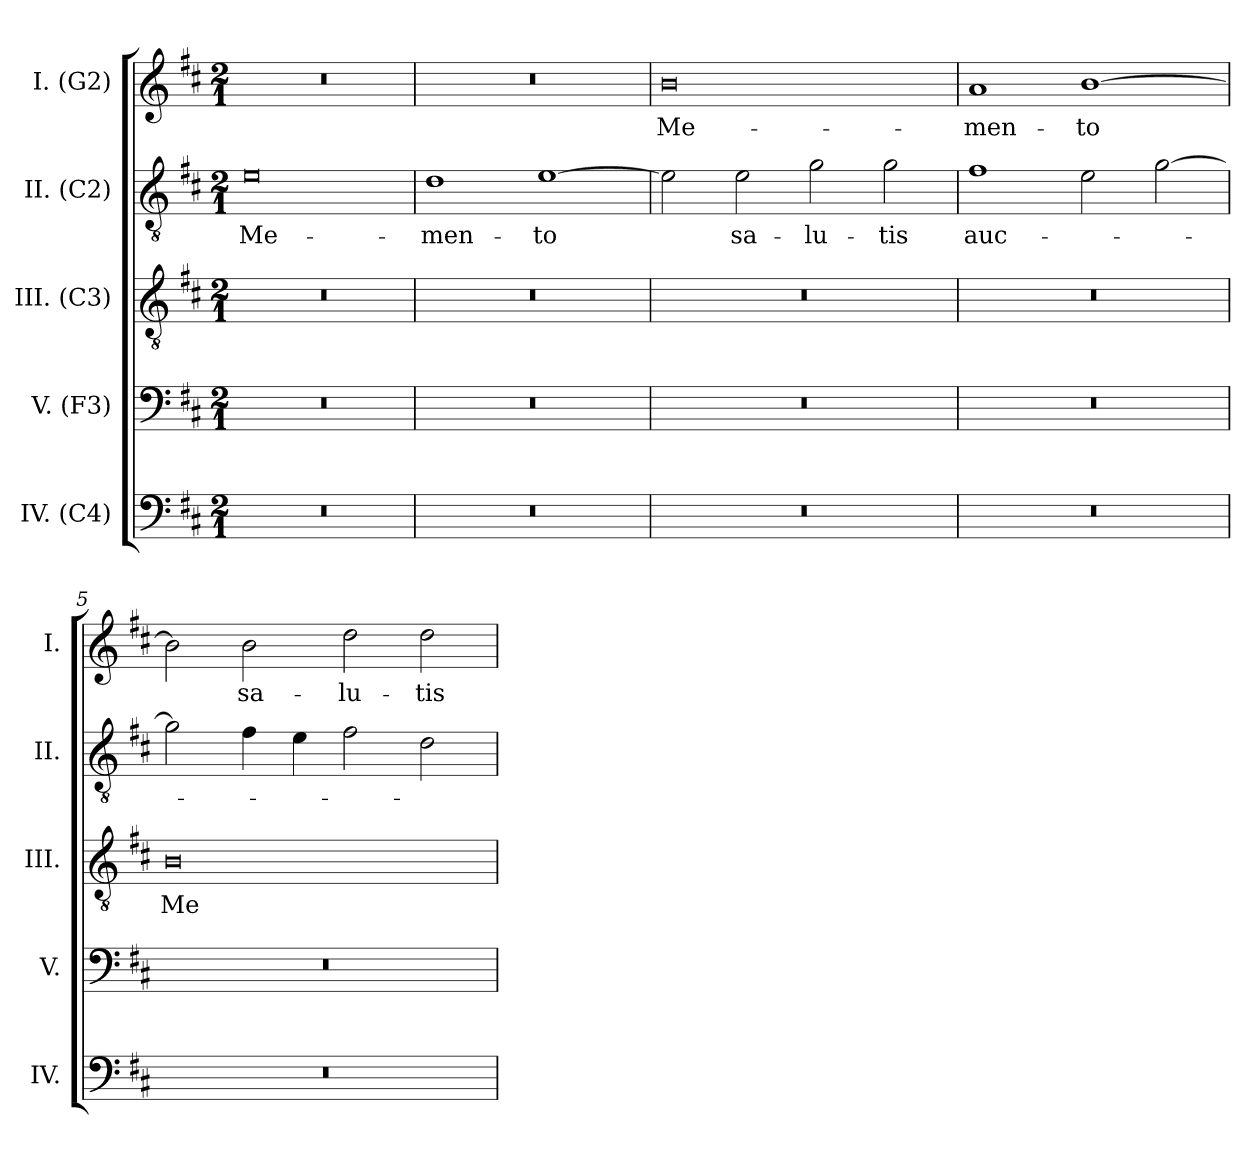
**kern	**kern	**kern	**text	**kern	**text	**kern	**text
*part5	*part4	*part3	*part3	*part2	*part2	*part1	*part1
*staff5	*staff4	*staff3	*staff3	*staff2	*staff2	*staff1	*staff1
*I"IV. (C4)	*I"V. (F3)	*I"III. (C3)	*	*I"II. (C2)	*	*I"I. (G2)	*
*I'IV.	*I'V.	*I'III.	*	*I'II.	*	*I'I.	*
!!LO:PB:g=z
*clefF4	*clefF4	*clefGv2	*	*clefGv2	*	*clefG2	*
*	*	*ITrd7c12	*	*	*	*	*
*k[f#c#]	*k[f#c#]	*k[f#c#]	*	*k[f#c#]	*	*k[f#c#]	*
*D:	*D:	*D:	*	*D:	*	*D:	*
*M2/1	*M2/1	*M2/1	*	*M2/1	*	*M2/1	*
=1	=1	=1	=1	=1	=1	=1	=1
!LO:N:vis=1	!LO:N:vis=1	!LO:N:vis=1	!	!	!	!	!
!	!	!	!	!	!LO:LY:b:color=#000000	!LO:N:vis=1	!
0r	0r	0r	.	0ei	Me-	0r	.
=2	=2	=2	=2	=2	=2	=2	=2
!LO:N:vis=1	!LO:N:vis=1	!LO:N:vis=1	!	!	!	!	!
!	!	!	!	!	!LO:LY:b:color=#000000	!LO:N:vis=1	!
0r	0r	0r	.	1di	-men-	0r	.
!	!	!	!	!	!LO:LY:b:color=#000000	!	!
.	.	.	.	[1ei	-to	.	.
=3	=3	=3	=3	=3	=3	=3	=3
!LO:N:vis=1	!LO:N:vis=1	!LO:N:vis=1	!	!	!	!	!
!	!	!	!	!	!	!	!LO:LY:b:color=#000000
0r	0r	0r	.	2ei\]	.	0bi	Me-
!	!	!	!	!	!LO:LY:b:color=#000000	!	!
.	.	.	.	2ei\	sa-	.	.
!	!	!	!	!	!LO:LY:b:color=#000000	!	!
.	.	.	.	2gi\	-lu-	.	.
!	!	!	!	!	!LO:LY:b:color=#000000	!	!
.	.	.	.	2gi\	-tis	.	.
=4	=4	=4	=4	=4	=4	=4	=4
!LO:N:vis=1	!LO:N:vis=1	!LO:N:vis=1	!	!	!	!	!
!	!	!	!	!	!LO:LY:b:color=#000000	!	!
!	!	!	!	!	!	!	!LO:LY:b:color=#000000
0r	0r	0r	.	1f#i	auc-	1ai	-men-
!	!	!	!	!	!	!	!LO:LY:b:color=#000000
.	.	.	.	2ei\	.	[1bi	-to
.	.	.	.	[2gi\	.	.	.
=5	=5	=5	=5	=5	=5	=5	=5
!LO:N:vis=1	!LO:N:vis=1	!	!	!	!	!	!
!	!	!	!LO:LY:b:color=#000000	!	!	!	!
0r	0r	0BBi	Me-	2gi\]	.	2bi\]	.
!	!	!	!	!	!	!	!LO:LY:b:color=#000000
.	.	.	.	4f#i\	.	2bi\	sa-
.	.	.	.	4ei\	.	.	.
!	!	!	!	!	!	!	!LO:LY:b:color=#000000
.	.	.	.	2f#i\	.	2ddi\	-lu-
!	!	!	!	!	!	!	!LO:LY:b:color=#000000
.	.	.	.	2di\	.	2ddi\	-tis
=	=	=	=	=	=	=	=
*-	*-	*-	*-	*-	*-	*-	*-
